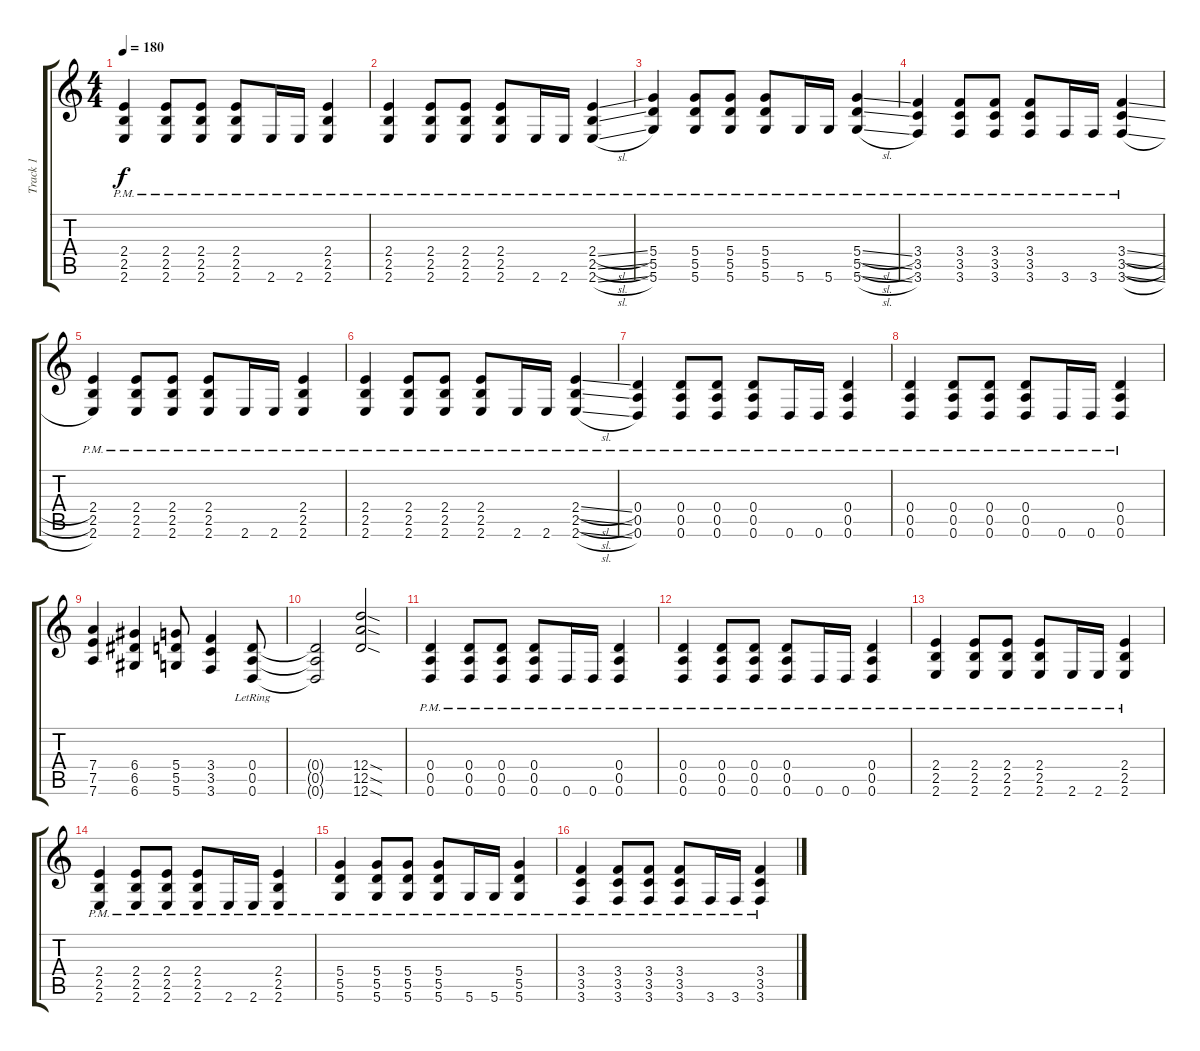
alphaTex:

\track ("Track 1" "Track 1") {instrument distortionguitar}
\staff {score tabs}
\tuning (E4 B3 G3 D3 A2 D2) {hide}
\ts (4 4)
\tempo 180
\clef g2
\ks c
(2.4{pm} 2.5{pm} 2.6{pm}).4{dy f} (2.4{pm} 2.5{pm} 2.6{pm}).8 (2.4{pm} 2.5{pm} 2.6{pm}).8 (2.4{pm} 2.5{pm} 2.6{pm}).8 2.6{pm}.16 2.6{pm}.16 (2.4{pm} 2.5{pm} 2.6{pm}).4 |
(2.4{pm} 2.5{pm} 2.6{pm}).4 (2.4{pm} 2.5{pm} 2.6{pm}).8 (2.4{pm} 2.5{pm} 2.6{pm}).8 (2.4{pm} 2.5{pm} 2.6{pm}).8 2.6{pm}.16 2.6{pm}.16 (2.4{sl pm} 2.5{sl pm} 2.6{sl pm}).4 |
(5.4{pm} 5.5{pm} 5.6{pm}).4 (5.4{pm} 5.5{pm} 5.6{pm}).8 (5.4{pm} 5.5{pm} 5.6{pm}).8 (5.4{pm} 5.5{pm} 5.6{pm}).8 5.6{pm}.16 5.6{pm}.16 (5.4{sl pm} 5.5{sl pm} 5.6{sl pm}).4 |
(3.4{pm} 3.5{pm} 3.6{pm}).4 (3.4{pm} 3.5{pm} 3.6{pm}).8 (3.4{pm} 3.5{pm} 3.6{pm}).8 (3.4{pm} 3.5{pm} 3.6{pm}).8 3.6{pm}.16 3.6{pm}.16 (3.4{sl pm} 3.5{sl pm} 3.6{sl pm}).4 |
(2.4{pm} 2.5{pm} 2.6{pm}).4 (2.4{pm} 2.5{pm} 2.6{pm}).8 (2.4{pm} 2.5{pm} 2.6{pm}).8 (2.4{pm} 2.5{pm} 2.6{pm}).8 2.6{pm}.16 2.6{pm}.16 (2.4{pm} 2.5{pm} 2.6{pm}).4 |
(2.4{pm} 2.5{pm} 2.6{pm}).4 (2.4{pm} 2.5{pm} 2.6{pm}).8 (2.4{pm} 2.5{pm} 2.6{pm}).8 (2.4{pm} 2.5{pm} 2.6{pm}).8 2.6{pm}.16 2.6{pm}.16 (2.4{sl pm} 2.5{sl pm} 2.6{sl pm}).4 |
(0.4{pm} 0.5{pm} 0.6{pm}).4 (0.4{pm} 0.5{pm} 0.6{pm}).8 (0.4{pm} 0.5{pm} 0.6{pm}).8 (0.4{pm} 0.5{pm} 0.6{pm}).8 0.6{pm}.16 0.6{pm}.16 (0.4{pm} 0.5{pm} 0.6{pm}).4 |
(0.4{pm} 0.5{pm} 0.6{pm}).4 (0.4{pm} 0.5{pm} 0.6{pm}).8 (0.4{pm} 0.5{pm} 0.6{pm}).8 (0.4{pm} 0.5{pm} 0.6{pm}).8 0.6{pm}.16 0.6{pm}.16 (0.4{pm} 0.5{pm} 0.6{pm}).4 |
(7.4 7.5 7.6).4 (6.4 6.5 6.6).4 (5.4 5.5 5.6).8 (3.4 3.5 3.6).4 (0.4{lr} 0.5{lr} 0.6{lr}).8 |
(0.4{t} 0.5{t} 0.6{t}).2 (12.4{sod} 12.5{sod} 12.6{sod}).2 |
(0.4{pm} 0.5{pm} 0.6{pm}).4 (0.4{pm} 0.5{pm} 0.6{pm}).8 (0.4{pm} 0.5{pm} 0.6{pm}).8 (0.4{pm} 0.5{pm} 0.6{pm}).8 0.6{pm}.16 0.6{pm}.16 (0.4{pm} 0.5{pm} 0.6{pm}).4 |
(0.4{pm} 0.5{pm} 0.6{pm}).4 (0.4{pm} 0.5{pm} 0.6{pm}).8 (0.4{pm} 0.5{pm} 0.6{pm}).8 (0.4{pm} 0.5{pm} 0.6{pm}).8 0.6{pm}.16 0.6{pm}.16 (0.4{pm} 0.5{pm} 0.6{pm}).4 |
(2.4{pm} 2.5{pm} 2.6{pm}).4 (2.4{pm} 2.5{pm} 2.6{pm}).8 (2.4{pm} 2.5{pm} 2.6{pm}).8 (2.4{pm} 2.5{pm} 2.6{pm}).8 2.6{pm}.16 2.6{pm}.16 (2.4{pm} 2.5{pm} 2.6{pm}).4 |
(2.4{pm} 2.5{pm} 2.6{pm}).4 (2.4{pm} 2.5{pm} 2.6{pm}).8 (2.4{pm} 2.5{pm} 2.6{pm}).8 (2.4{pm} 2.5{pm} 2.6{pm}).8 2.6{pm}.16 2.6{pm}.16 (2.4{pm} 2.5{pm} 2.6{pm}).4 |
(5.4{pm} 5.5{pm} 5.6{pm}).4 (5.4{pm} 5.5{pm} 5.6{pm}).8 (5.4{pm} 5.5{pm} 5.6{pm}).8 (5.4{pm} 5.5{pm} 5.6{pm}).8 5.6{pm}.16 5.6{pm}.16 (5.4{pm} 5.5{pm} 5.6{pm}).4 |
(3.4{pm} 3.5{pm} 3.6{pm}).4 (3.4{pm} 3.5{pm} 3.6{pm}).8 (3.4{pm} 3.5{pm} 3.6{pm}).8 (3.4{pm} 3.5{pm} 3.6{pm}).8 3.6{pm}.16 3.6{pm}.16 (3.4{pm} 3.5{pm} 3.6{pm}).4
